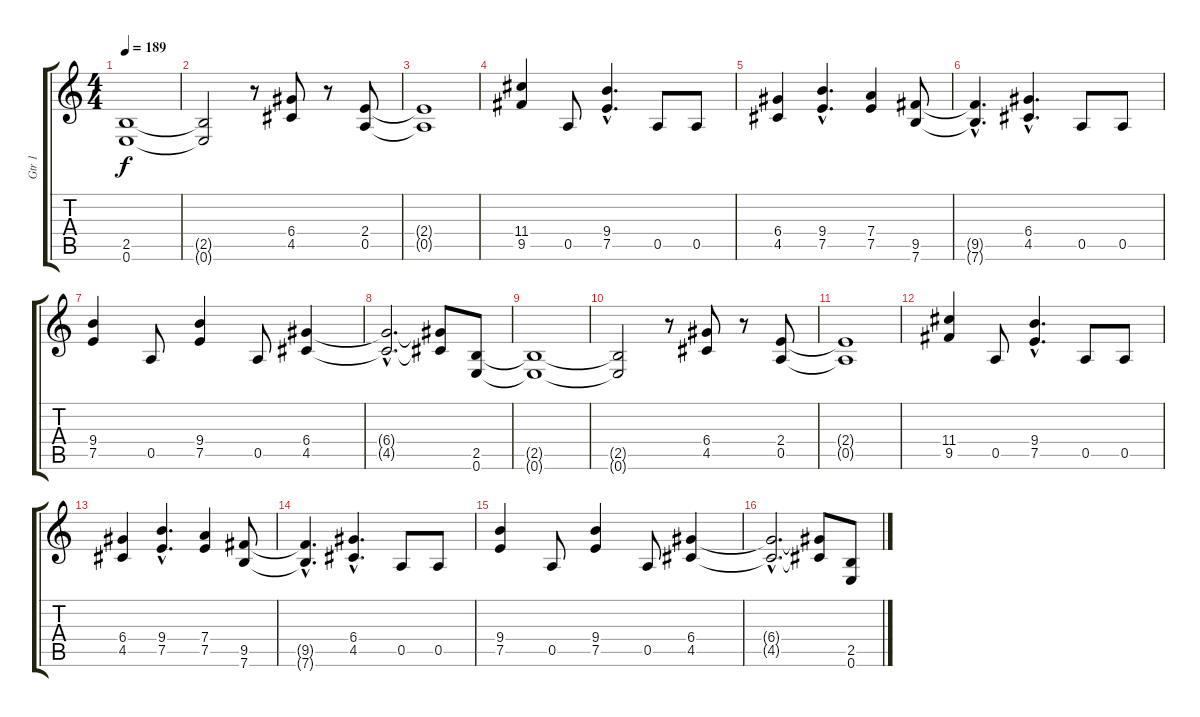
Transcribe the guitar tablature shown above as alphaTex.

\track ("Gtr 1" "Gtr 1") {instrument distortionguitar}
\staff {score tabs}
\tuning (E4 B3 G3 D3 A2 E2) {hide}
\ts (4 4)
\tempo 189
\clef g2
\ks c
(2.5{t} 0.6{t}).1{dy f} |
(2.5{t} 0.6{t}).2 r.8 (6.4 4.5).8 r.8 (2.4 0.5).8 |
(2.4{t} 0.5{t}).1 |
(11.4 9.5).4 0.5.8 (9.4{hac} 7.5{hac}).4{d} 0.5.8 0.5.8 |
(6.4 4.5).4 (9.4{hac} 7.5{hac}).4{d} (7.4 7.5).4 (9.5 7.6).8 |
(9.5{hac t} 7.6{hac t}).4{d} (6.4{hac} 4.5{hac}).4{d} 0.5.8 0.5.8 |
(9.4 7.5).4 0.5.8 (9.4 7.5).4 0.5.8 (6.4 4.5).4 |
(6.4{hac t} 4.5{hac t}).2{d} (6.4{t} 4.5{t}).8 (2.5 0.6).8 |
(2.5{t} 0.6{t}).1 |
(2.5{t} 0.6{t}).2 r.8 (6.4 4.5).8 r.8 (2.4 0.5).8 |
(2.4{t} 0.5{t}).1 |
(11.4 9.5).4 0.5.8 (9.4{hac} 7.5{hac}).4{d} 0.5.8 0.5.8 |
(6.4 4.5).4 (9.4{hac} 7.5{hac}).4{d} (7.4 7.5).4 (9.5 7.6).8 |
(9.5{hac t} 7.6{hac t}).4{d} (6.4{hac} 4.5{hac}).4{d} 0.5.8 0.5.8 |
(9.4 7.5).4 0.5.8 (9.4 7.5).4 0.5.8 (6.4 4.5).4 |
(6.4{hac t} 4.5{hac t}).2{d} (6.4{t} 4.5{t}).8 (2.5 0.6).8
